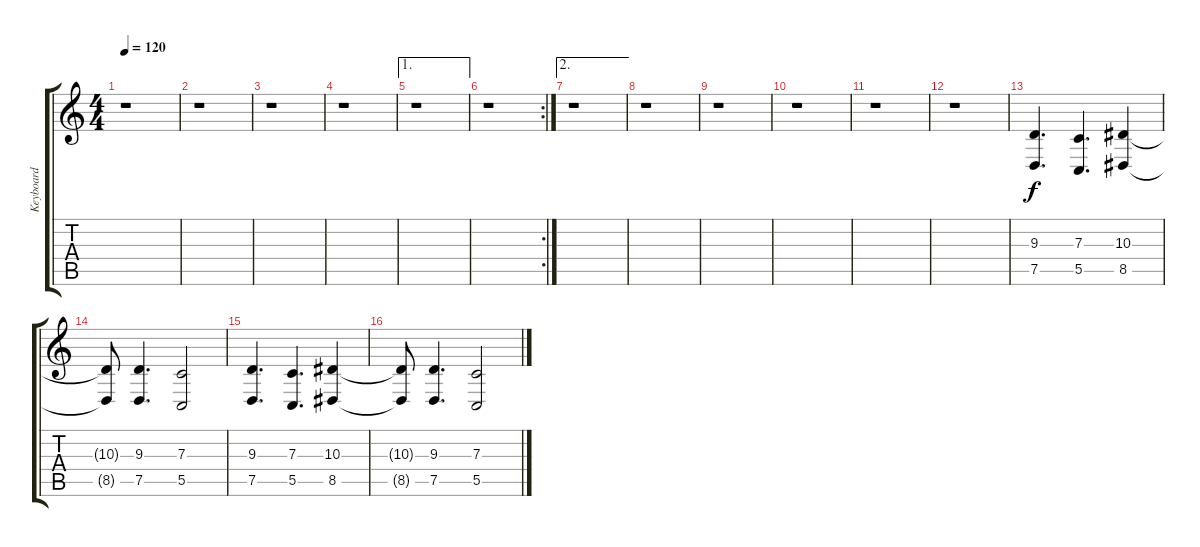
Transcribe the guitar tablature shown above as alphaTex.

\track ("Keyboard" "Keyboard") {instrument taikodrum}
\staff {score tabs}
\tuning (D4 A3 F3 C3 G2 C2) {hide}
\ts (4 4)
\tempo 120
\clef g2
\ks c
r.1{dy f} |
r.1 |
r.1 |
r.1 |
\ae 1
r.1 |
\rc 2
r.1 |
\ae 2
r.1 |
r.1 |
r.1 |
r.1 |
r.1 |
r.1 |
(9.3 7.5).4{d instrument guitarharmonics} (7.3 5.5).4{d} (10.3 8.5).4 |
(10.3{t} 8.5{t}).8 (9.3 7.5).4{d} (7.3 5.5).2 |
(9.3 7.5).4{d} (7.3 5.5).4{d} (10.3 8.5).4 |
(10.3{t} 8.5{t}).8 (9.3 7.5).4{d} (7.3 5.5).2
